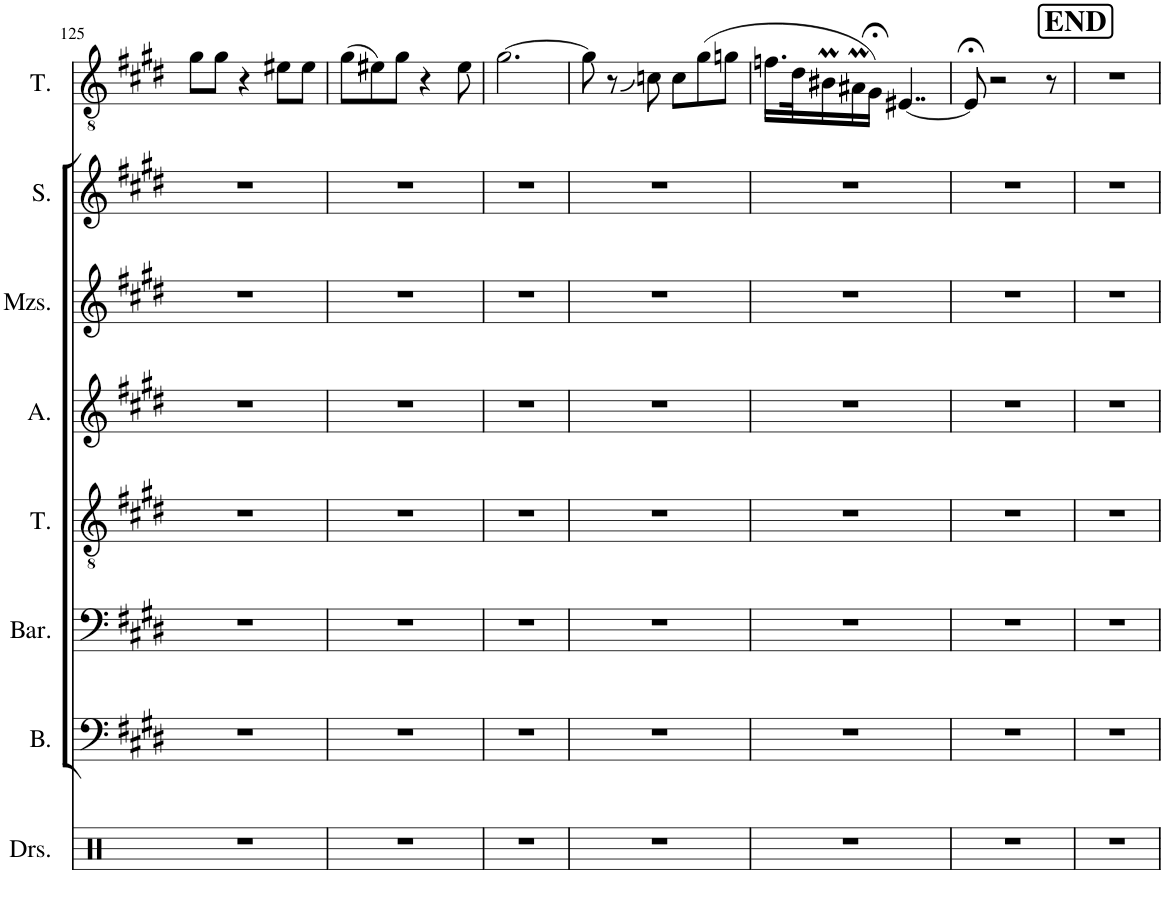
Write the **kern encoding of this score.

**kern	**kern	**kern	**kern	**kern	**kern	**kern	**kern
*part8	*part7	*part6	*part5	*part4	*part3	*part2	*part1
*staff8	*staff7	*staff6	*staff5	*staff4	*staff3	*staff2	*staff1
*I"Drumset	*I"Bass	*I"Baritone	*I"Tenor	*I"Alto	*I"Mezzo-soprano	*I"Soprano	*I"Tenor
*I'Drs.	*I'B.	*I'Bar.	*I'T.	*I'A.	*I'Mzs.	*I'S.	*I'T.
!!LO:PB:g=z
*clefX	*clefF4	*clefF4	*clefGv2	*clefG2	*clefG2	*clefG2	*clefGv2
*k[]	*k[f#c#g#d#]	*k[f#c#g#d#]	*k[f#c#g#d#]	*k[f#c#g#d#]	*k[f#c#g#d#]	*k[f#c#g#d#]	*k[f#c#g#d#]
*M6/8	*M6/8	*M6/8	*M6/8	*M6/8	*M6/8	*M6/8	*M6/8
=125	=125	=125	=125	=125	=125	=125	=125
2.r	2.r	2.r	2.r	2.r	2.r	2.r	8g#\L
.	.	.	.	.	.	.	8g#\J
.	.	.	.	.	.	.	4r
.	.	.	.	.	.	.	8e#X\L
.	.	.	.	.	.	.	8e#\J
=126	=126	=126	=126	=126	=126	=126	=126
2.r	2.r	2.r	2.r	2.r	2.r	2.r	(8g#\L
.	.	.	.	.	.	.	8e#X\)
.	.	.	.	.	.	.	8g#\J
.	.	.	.	.	.	.	4r
.	.	.	.	.	.	.	8e#\
=127	=127	=127	=127	=127	=127	=127	=127
2.r	2.r	2.r	2.r	2.r	2.r	2.r	[2.g#\
=128	=128	=128	=128	=128	=128	=128	=128
2.r	2.r	2.r	2.r	2.r	2.r	2.r	8g#\]
.	.	.	.	.	.	.	8r
.	.	.	.	.	.	.	8cn\
.	.	.	.	.	.	.	8c\L
.	.	.	.	.	.	.	(8g#\
.	.	.	.	.	.	.	8gn\J
=129	=129	=129	=129	=129	=129	=129	=129
2.r	2.r	2.r	2.r	2.r	2.r	2.r	16.fn\LL
.	.	.	.	.	.	.	32d#\K
.	.	.	.	.	.	.	16B#Xm\
.	.	.	.	.	.	.	16A#Xm\
.	.	.	.	.	.	.	16G#;<\JJ)
.	.	.	.	.	.	.	[4..E#X/
=130	=130	=130	=130	=130	=130	=130	=130
2.r	2.r	2.r	2.r	2.r	2.r	2.r	8E#;</]
.	.	.	.	.	.	.	2r
.	.	.	.	.	.	.	8r
!!LO:REH:place=s1:a:B:cj:fs=14:t=END
=131	=131	=131	=131	=131	=131	=131	=131
2.r	2.r	2.r	2.r	2.r	2.r	2.r	2.r
=	=	=	=	=	=	=	=
*-	*-	*-	*-	*-	*-	*-	*-
